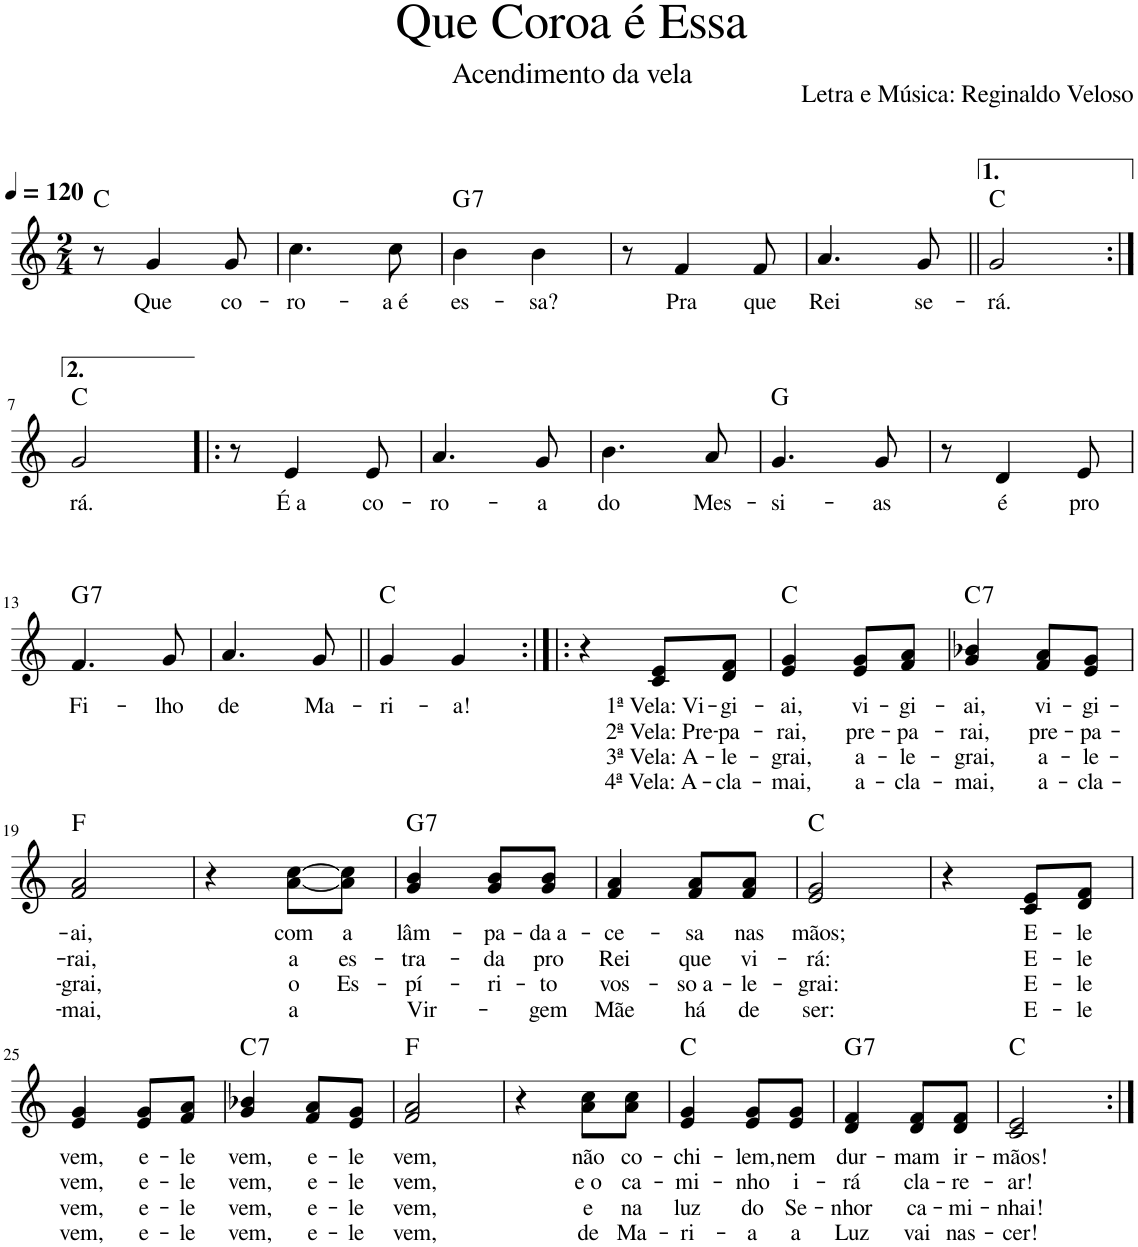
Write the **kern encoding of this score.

**kern	**text	**text	**text	**text	**harte
*part1	*part1	*part1	*part1	*part1	*part1
*staff1	*staff1	*staff1	*staff1	*staff1	*
*I"Voz	*	*	*	*	*
*I'Vo.	*	*	*	*	*
*clefG2	*	*	*	*	*
*k[]	*	*	*	*	*
*M2/4	*	*	*	*	*
*MM120	*	*	*	*	*
=1	=1	=1	=1	=1	=1
8r	.	.	.	.	C:maj
!	!LO:LY:b	!	!	!	!
4g/	Que	.	.	.	.
!	!LO:LY:b	!	!	!	!
8g/	co-	.	.	.	.
=2	=2	=2	=2	=2	=2
!	!LO:LY:b	!	!	!	!
4.cc\	-ro-	.	.	.	.
!	!LO:LY:b	!	!	!	!
8cc\	-a é	.	.	.	.
=3	=3	=3	=3	=3	=3
!	!LO:LY:b	!	!	!	!LO:H:kt=7
4b\	es-	.	.	.	G:7
!	!LO:LY:b	!	!	!	!
4b\	-sa?	.	.	.	.
=4	=4	=4	=4	=4	=4
8r	.	.	.	.	.
!	!LO:LY:b	!	!	!	!
4f/	Pra	.	.	.	.
!	!LO:LY:b	!	!	!	!
8f/	que	.	.	.	.
=5	=5	=5	=5	=5	=5
!	!LO:LY:b	!	!	!	!
4.a/	Rei	.	.	.	.
!	!LO:LY:b	!	!	!	!
8g/	se-	.	.	.	.
=6||	=6||	=6||	=6||	=6||	=6||
!	!LO:LY:b	!	!	!	!
2g/	-rá.	.	.	.	C:maj
!!LO:LB:g=z
=7:|!	=7:|!	=7:|!	=7:|!	=7:|!	=7:|!
!	!LO:LY:b	!	!	!	!
2g/	rá.	.	.	.	C:maj
=8!|:	=8!|:	=8!|:	=8!|:	=8!|:	=8!|:
8r	.	.	.	.	.
!	!LO:LY:b	!	!	!	!
4e/	É a	.	.	.	.
!	!LO:LY:b	!	!	!	!
8e/	co-	.	.	.	.
=9	=9	=9	=9	=9	=9
!	!LO:LY:b	!	!	!	!
4.a/	-ro-	.	.	.	.
!	!LO:LY:b	!	!	!	!
8g/	-a	.	.	.	.
=10	=10	=10	=10	=10	=10
!	!LO:LY:b	!	!	!	!
4.b\	do	.	.	.	.
!	!LO:LY:b	!	!	!	!
8a/	Mes-	.	.	.	.
=11	=11	=11	=11	=11	=11
!	!LO:LY:b	!	!	!	!
4.g/	-si-	.	.	.	G:maj
!	!LO:LY:b	!	!	!	!
8g/	-as	.	.	.	.
=12	=12	=12	=12	=12	=12
8r	.	.	.	.	.
!	!LO:LY:b	!	!	!	!
4d/	é	.	.	.	.
!	!LO:LY:b	!	!	!	!
8e/	pro	.	.	.	.
!!LO:LB:g=z
=13	=13	=13	=13	=13	=13
!	!LO:LY:b	!	!	!	!LO:H:kt=7
4.f/	Fi-	.	.	.	G:7
!	!LO:LY:b	!	!	!	!
8g/	-lho	.	.	.	.
=14	=14	=14	=14	=14	=14
!	!LO:LY:b	!	!	!	!
4.a/	de	.	.	.	.
!	!LO:LY:b	!	!	!	!
8g/	Ma-	.	.	.	.
=15||	=15||	=15||	=15||	=15||	=15||
!	!LO:LY:b	!	!	!	!
4g/	-ri-	.	.	.	C:maj
!	!LO:LY:b	!	!	!	!
4g/	-a!	.	.	.	.
=16:|!|:	=16:|!|:	=16:|!|:	=16:|!|:	=16:|!|:	=16:|!|:
4r	.	.	.	.	.
!	!LO:LY:b	!LO:LY:b	!LO:LY:b	!LO:LY:b	!
8c/ 8e/L	1ª Vela: Vi-	2ª Vela: Pre-	3ª Vela: A-	4ª Vela: A-	.
!	!LO:LY:b	!LO:LY:b	!LO:LY:b	!LO:LY:b	!
8d/ 8f/J	-gi-	-pa-	-le-	cla-	.
=17	=17	=17	=17	=17	=17
!	!LO:LY:b	!LO:LY:b	!LO:LY:b	!LO:LY:b	!
4e/ 4g/	-ai,	-rai,	-grai,	-mai,	C:maj
!	!LO:LY:b	!LO:LY:b	!LO:LY:b	!LO:LY:b	!
8e/ 8g/L	vi-	pre-	a-	a-	.
!	!LO:LY:b	!LO:LY:b	!LO:LY:b	!LO:LY:b	!
8f/ 8a/J	-gi-	-pa-	-le-	-cla-	.
=18	=18	=18	=18	=18	=18
!	!LO:LY:b	!LO:LY:b	!LO:LY:b	!LO:LY:b	!LO:H:kt=7
4g/ 4b-X/	-ai,	-rai,	-grai,	-mai,	C:7
!	!LO:LY:b	!LO:LY:b	!LO:LY:b	!LO:LY:b	!
8f/ 8a/L	vi-	pre-	a-	a-	.
!	!LO:LY:b	!LO:LY:b	!LO:LY:b	!LO:LY:b	!
8e/ 8g/J	-gi-	-pa-	-le-	-cla-	.
!!LO:LB:g=z
=19	=19	=19	=19	=19	=19
!	!LO:LY:b	!LO:LY:b	!LO:LY:b	!LO:LY:b	!
2f/ 2a/	-ai,	-rai,	-grai,	-mai,	F:maj
=20	=20	=20	=20	=20	=20
4r	.	.	.	.	.
!	!LO:LY:b	!LO:LY:b	!LO:LY:b	!LO:LY:b	!
[8a\ [8cc\L	com	a	o	a	.
!	!LO:LY:b	!LO:LY:b	!LO:LY:b	!	!
8a\] 8cc\]J	a	es-	Es-	.	.
=21	=21	=21	=21	=21	=21
!	!LO:LY:b	!LO:LY:b	!LO:LY:b	!LO:LY:b	!LO:H:kt=7
4g/ 4b/	lâm-	-tra-	-pí-	Vir-	G:7
!	!LO:LY:b	!LO:LY:b	!LO:LY:b	!	!
8g/ 8b/L	-pa-	-da	-ri-	.	.
!	!LO:LY:b	!LO:LY:b	!LO:LY:b	!LO:LY:b	!
8g/ 8b/J	-da a-	pro	-to	-gem	.
=22	=22	=22	=22	=22	=22
!	!LO:LY:b	!LO:LY:b	!LO:LY:b	!LO:LY:b	!
4f/ 4a/	-ce-	Rei	vos-	Mãe	.
!	!LO:LY:b	!LO:LY:b	!LO:LY:b	!LO:LY:b	!
8f/ 8a/L	-sa	que	-so a-	há	.
!	!LO:LY:b	!LO:LY:b	!LO:LY:b	!LO:LY:b	!
8f/ 8a/J	nas	vi-	-le-	de	.
=23	=23	=23	=23	=23	=23
!	!LO:LY:b	!LO:LY:b	!LO:LY:b	!LO:LY:b	!
2e/ 2g/	mãos;	-rá:	-grai:	ser:	C:maj
=24	=24	=24	=24	=24	=24
4r	.	.	.	.	.
!	!LO:LY:b	!LO:LY:b	!LO:LY:b	!LO:LY:b	!
8c/ 8e/L	E-	E-	E-	E-	.
!	!LO:LY:b	!LO:LY:b	!LO:LY:b	!LO:LY:b	!
8d/ 8f/J	-le	-le	-le	-le	.
!!LO:LB:g=z
=25	=25	=25	=25	=25	=25
!	!LO:LY:b	!LO:LY:b	!LO:LY:b	!LO:LY:b	!
4e/ 4g/	vem,	vem,	vem,	vem,	.
!	!LO:LY:b	!LO:LY:b	!LO:LY:b	!LO:LY:b	!
8e/ 8g/L	e-	e-	e-	e-	.
!	!LO:LY:b	!LO:LY:b	!LO:LY:b	!LO:LY:b	!
8f/ 8a/J	-le	-le	-le	-le	.
=26	=26	=26	=26	=26	=26
!	!LO:LY:b	!LO:LY:b	!LO:LY:b	!LO:LY:b	!LO:H:kt=7
4g/ 4b-X/	vem,	vem,	vem,	vem,	C:7
!	!LO:LY:b	!LO:LY:b	!LO:LY:b	!LO:LY:b	!
8f/ 8a/L	e-	e-	e-	e-	.
!	!LO:LY:b	!LO:LY:b	!LO:LY:b	!LO:LY:b	!
8e/ 8g/J	-le	-le	-le	-le	.
=27	=27	=27	=27	=27	=27
!	!LO:LY:b	!LO:LY:b	!LO:LY:b	!LO:LY:b	!
2f/ 2a/	vem,	vem,	vem,	vem,	F:maj
=28	=28	=28	=28	=28	=28
4r	.	.	.	.	.
!	!LO:LY:b	!LO:LY:b	!LO:LY:b	!LO:LY:b	!
8a\ 8cc\L	não	e o	e	de	.
!	!LO:LY:b	!LO:LY:b	!LO:LY:b	!LO:LY:b	!
8a\ 8cc\J	co-	ca-	na	Ma-	.
=29	=29	=29	=29	=29	=29
!	!LO:LY:b	!LO:LY:b	!LO:LY:b	!LO:LY:b	!
4e/ 4g/	-chi-	-mi-	luz	-ri-	C:maj
!	!LO:LY:b	!LO:LY:b	!LO:LY:b	!LO:LY:b	!
8e/ 8g/L	-lem,	-nho	do	-a	.
!	!LO:LY:b	!LO:LY:b	!LO:LY:b	!LO:LY:b	!
8e/ 8g/J	nem	i-	Se-	a	.
=30	=30	=30	=30	=30	=30
!	!LO:LY:b	!LO:LY:b	!LO:LY:b	!LO:LY:b	!LO:H:kt=7
4d/ 4f/	dur-	-rá	-nhor	Luz	G:7
!	!LO:LY:b	!LO:LY:b	!LO:LY:b	!LO:LY:b	!
8d/ 8f/L	-mam	cla-	ca-	vai	.
!	!LO:LY:b	!LO:LY:b	!LO:LY:b	!LO:LY:b	!
8d/ 8f/J	ir-	-re-	-mi-	nas-	.
=31	=31	=31	=31	=31	=31
!	!LO:LY:b	!LO:LY:b	!LO:LY:b	!LO:LY:b	!
2c/ 2e/	-mãos!	-ar!	-nhai!	-cer!	C:maj
=:|!	=:|!	=:|!	=:|!	=:|!	=:|!
*-	*-	*-	*-	*-	*-
